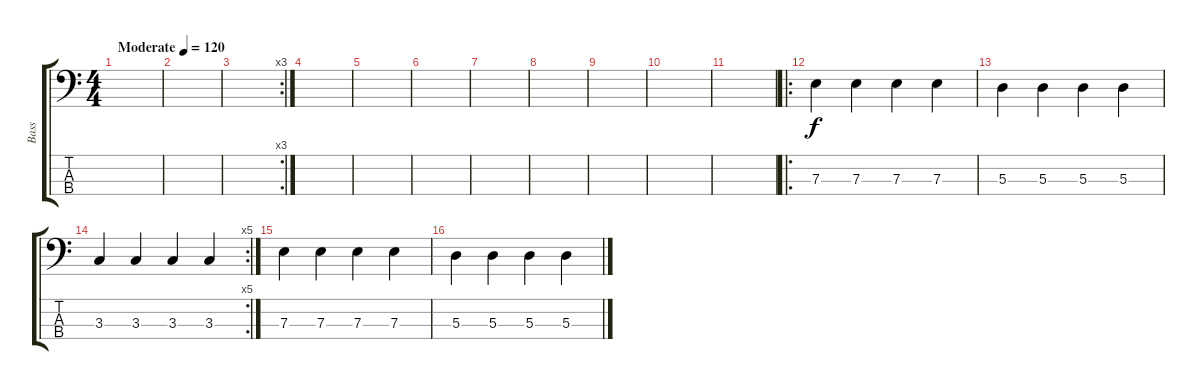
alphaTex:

\track ("Bass" "Bass") {instrument electricbassfinger}
\staff {score tabs}
\tuning (G2 D2 A1 E1) {hide}
\ts (4 4)
\tempo (120 "Moderate")
\clef f4
\ks c
|
|
\rc 3
|
|
|
|
|
|
|
|
|
\ro
7.3.4 7.3.4 7.3.4 7.3.4 |
5.3.4 5.3.4 5.3.4 5.3.4 |
\rc 5
3.3.4 3.3.4 3.3.4 3.3.4 |
7.3.4 7.3.4 7.3.4 7.3.4 |
5.3.4 5.3.4 5.3.4 5.3.4
